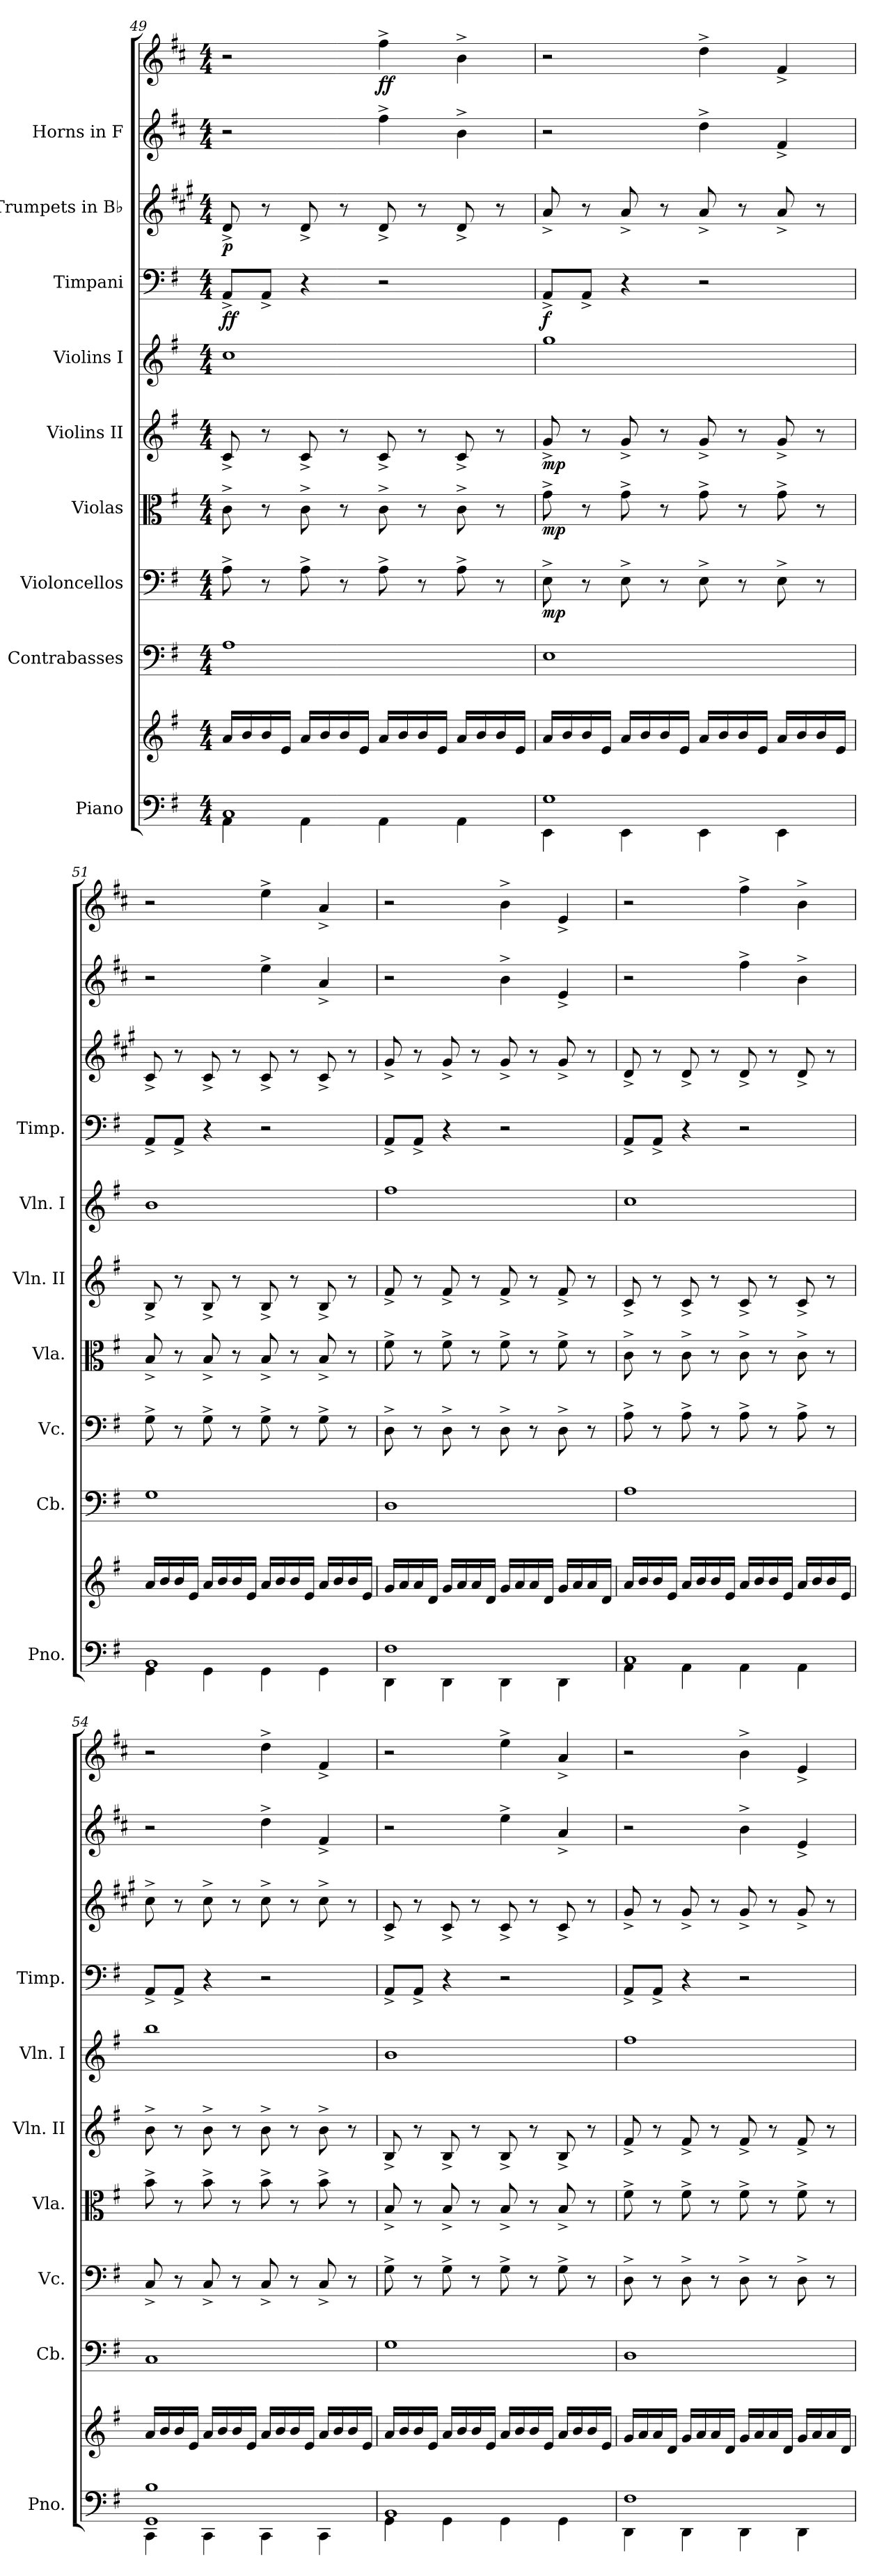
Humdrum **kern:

**kern	**kern	**kern	**kern	**dynam	**kern	**dynam	**kern	**dynam	**kern	**kern	**dynam	**kern	**dynam	**kern	**kern	**dynam
*part9	*part9	*part8	*part7	*part7	*part6	*part6	*part5	*part5	*part4	*part3	*part3	*part2	*part2	*part1	*part1	*part1
*staff11	*staff10	*staff9	*staff8	*staff8	*staff7	*staff7	*staff6	*staff6	*staff5	*staff4	*staff4	*staff3	*staff3	*staff2	*staff1	*staff1/2
*I"Piano	*	*I"Contrabasses	*I"Violoncellos	*	*I"Violas	*	*I"Violins II	*	*I"Violins I	*I"Timpani	*	*I"Trumpets in B♭	*	*I"Horns in F	*	*
*I'Pno.	*	*I'Cb.	*I'Vc.	*	*I'Vla.	*	*I'Vln. II	*	*I'Vln. I	*I'Timp.	*	*	*	*	*	*
*clefF4	*clefG2	*clefF4	*clefF4	*	*clefC3	*	*clefG2	*	*clefG2	*clefF4	*	*clefG2	*	*clefG2	*clefG2	*
*	*	*ITrd7c12	*	*	*	*	*	*	*	*	*	*ITrd1c2	*	*ITrd4c7	*ITrd4c7	*
*k[f#]	*k[f#]	*k[f#]	*k[f#]	*	*k[f#]	*	*k[f#]	*	*k[f#]	*k[f#]	*	*k[f#]	*	*k[f#]	*k[f#]	*
*M4/4	*M4/4	*M4/4	*M4/4	*	*M4/4	*	*M4/4	*	*M4/4	*M4/4	*	*M4/4	*	*M4/4	*M4/4	*
=49	=49	=49	=49	=49	=49	=49	=49	=49	=49	=49	=49	=49	=49	=49	=49	=49
*^	*	*	*	*	*	*	*	*	*	*	*	*	*	*	*	*
!	!	!	!	!	!	!	!	!	!	!	!	!LO:DY:b	!	!LO:DY:b	!	!	!
1C	4AA\	16a/LL	1AA	8A^\	.	8c^\	.	8c^/	.	1cc	8AA^/L	ff	8c^/	p	2r	2r	.
.	.	16b/	.	.	.	.	.	.	.	.	.	.	.	.	.	.	.
.	.	16b/	.	8r	.	8r	.	8r	.	.	8AA^/J	.	8r	.	.	.	.
.	.	16e/JJ	.	.	.	.	.	.	.	.	.	.	.	.	.	.	.
.	4AA\	16a/LL	.	8A^\	.	8c^\	.	8c^/	.	.	4r	.	8c^/	.	.	.	.
.	.	16b/	.	.	.	.	.	.	.	.	.	.	.	.	.	.	.
.	.	16b/	.	8r	.	8r	.	8r	.	.	.	.	8r	.	.	.	.
.	.	16e/JJ	.	.	.	.	.	.	.	.	.	.	.	.	.	.	.
!	!	!	!	!	!	!	!	!	!	!	!	!	!	!	!	!	!LO:DY:b
.	4AA\	16a/LL	.	8A^\	.	8c^\	.	8c^/	.	.	2r	.	8c^/	.	4b^\	4b^\	ff
.	.	16b/	.	.	.	.	.	.	.	.	.	.	.	.	.	.	.
.	.	16b/	.	8r	.	8r	.	8r	.	.	.	.	8r	.	.	.	.
.	.	16e/JJ	.	.	.	.	.	.	.	.	.	.	.	.	.	.	.
.	4AA\	16a/LL	.	8A^\	.	8c^\	.	8c^/	.	.	.	.	8c^/	.	4e^\	4e^\	.
.	.	16b/	.	.	.	.	.	.	.	.	.	.	.	.	.	.	.
.	.	16b/	.	8r	.	8r	.	8r	.	.	.	.	8r	.	.	.	.
.	.	16e/JJ	.	.	.	.	.	.	.	.	.	.	.	.	.	.	.
=50	=50	=50	=50	=50	=50	=50	=50	=50	=50	=50	=50	=50	=50	=50	=50	=50	=50
!	!	!	!	!	!LO:DY:b	!	!LO:DY:b	!	!LO:DY:b	!	!	!LO:DY:b	!	!	!	!	!
1G	4EE\	16a/LL	1EE	8E^\	mp	8g^\	mp	8g^/	mp	1gg	8AA^/L	f	8g^/	.	2r	2r	.
.	.	16b/	.	.	.	.	.	.	.	.	.	.	.	.	.	.	.
.	.	16b/	.	8r	.	8r	.	8r	.	.	8AA^/J	.	8r	.	.	.	.
.	.	16e/JJ	.	.	.	.	.	.	.	.	.	.	.	.	.	.	.
.	4EE\	16a/LL	.	8E^\	.	8g^\	.	8g^/	.	.	4r	.	8g^/	.	.	.	.
.	.	16b/	.	.	.	.	.	.	.	.	.	.	.	.	.	.	.
.	.	16b/	.	8r	.	8r	.	8r	.	.	.	.	8r	.	.	.	.
.	.	16e/JJ	.	.	.	.	.	.	.	.	.	.	.	.	.	.	.
.	4EE\	16a/LL	.	8E^\	.	8g^\	.	8g^/	.	.	2r	.	8g^/	.	4g^\	4g^\	.
.	.	16b/	.	.	.	.	.	.	.	.	.	.	.	.	.	.	.
.	.	16b/	.	8r	.	8r	.	8r	.	.	.	.	8r	.	.	.	.
.	.	16e/JJ	.	.	.	.	.	.	.	.	.	.	.	.	.	.	.
.	4EE\	16a/LL	.	8E^\	.	8g^\	.	8g^/	.	.	.	.	8g^/	.	4B^/	4B^/	.
.	.	16b/	.	.	.	.	.	.	.	.	.	.	.	.	.	.	.
.	.	16b/	.	8r	.	8r	.	8r	.	.	.	.	8r	.	.	.	.
.	.	16e/JJ	.	.	.	.	.	.	.	.	.	.	.	.	.	.	.
!!LO:PB:g=z
=51	=51	=51	=51	=51	=51	=51	=51	=51	=51	=51	=51	=51	=51	=51	=51	=51	=51
1BB	4GG\	16a/LL	1GG	8G^\	.	8B^/	.	8B^/	.	1b	8AA^/L	.	8B^/	.	2r	2r	.
.	.	16b/	.	.	.	.	.	.	.	.	.	.	.	.	.	.	.
.	.	16b/	.	8r	.	8r	.	8r	.	.	8AA^/J	.	8r	.	.	.	.
.	.	16e/JJ	.	.	.	.	.	.	.	.	.	.	.	.	.	.	.
.	4GG\	16a/LL	.	8G^\	.	8B^/	.	8B^/	.	.	4r	.	8B^/	.	.	.	.
.	.	16b/	.	.	.	.	.	.	.	.	.	.	.	.	.	.	.
.	.	16b/	.	8r	.	8r	.	8r	.	.	.	.	8r	.	.	.	.
.	.	16e/JJ	.	.	.	.	.	.	.	.	.	.	.	.	.	.	.
.	4GG\	16a/LL	.	8G^\	.	8B^/	.	8B^/	.	.	2r	.	8B^/	.	4a^\	4a^\	.
.	.	16b/	.	.	.	.	.	.	.	.	.	.	.	.	.	.	.
.	.	16b/	.	8r	.	8r	.	8r	.	.	.	.	8r	.	.	.	.
.	.	16e/JJ	.	.	.	.	.	.	.	.	.	.	.	.	.	.	.
.	4GG\	16a/LL	.	8G^\	.	8B^/	.	8B^/	.	.	.	.	8B^/	.	4d^/	4d^/	.
.	.	16b/	.	.	.	.	.	.	.	.	.	.	.	.	.	.	.
.	.	16b/	.	8r	.	8r	.	8r	.	.	.	.	8r	.	.	.	.
.	.	16e/JJ	.	.	.	.	.	.	.	.	.	.	.	.	.	.	.
=52	=52	=52	=52	=52	=52	=52	=52	=52	=52	=52	=52	=52	=52	=52	=52	=52	=52
1F#	4DD\	16g/LL	1DD	8D^\	.	8f#^\	.	8f#^/	.	1ff#	8AA^/L	.	8f#^/	.	2r	2r	.
.	.	16a/	.	.	.	.	.	.	.	.	.	.	.	.	.	.	.
.	.	16a/	.	8r	.	8r	.	8r	.	.	8AA^/J	.	8r	.	.	.	.
.	.	16d/JJ	.	.	.	.	.	.	.	.	.	.	.	.	.	.	.
.	4DD\	16g/LL	.	8D^\	.	8f#^\	.	8f#^/	.	.	4r	.	8f#^/	.	.	.	.
.	.	16a/	.	.	.	.	.	.	.	.	.	.	.	.	.	.	.
.	.	16a/	.	8r	.	8r	.	8r	.	.	.	.	8r	.	.	.	.
.	.	16d/JJ	.	.	.	.	.	.	.	.	.	.	.	.	.	.	.
.	4DD\	16g/LL	.	8D^\	.	8f#^\	.	8f#^/	.	.	2r	.	8f#^/	.	4e^\	4e^\	.
.	.	16a/	.	.	.	.	.	.	.	.	.	.	.	.	.	.	.
.	.	16a/	.	8r	.	8r	.	8r	.	.	.	.	8r	.	.	.	.
.	.	16d/JJ	.	.	.	.	.	.	.	.	.	.	.	.	.	.	.
.	4DD\	16g/LL	.	8D^\	.	8f#^\	.	8f#^/	.	.	.	.	8f#^/	.	4A^/	4A^/	.
.	.	16a/	.	.	.	.	.	.	.	.	.	.	.	.	.	.	.
.	.	16a/	.	8r	.	8r	.	8r	.	.	.	.	8r	.	.	.	.
.	.	16d/JJ	.	.	.	.	.	.	.	.	.	.	.	.	.	.	.
=53	=53	=53	=53	=53	=53	=53	=53	=53	=53	=53	=53	=53	=53	=53	=53	=53	=53
1C	4AA\	16a/LL	1AA	8A^\	.	8c^\	.	8c^/	.	1cc	8AA^/L	.	8c^/	.	2r	2r	.
.	.	16b/	.	.	.	.	.	.	.	.	.	.	.	.	.	.	.
.	.	16b/	.	8r	.	8r	.	8r	.	.	8AA^/J	.	8r	.	.	.	.
.	.	16e/JJ	.	.	.	.	.	.	.	.	.	.	.	.	.	.	.
.	4AA\	16a/LL	.	8A^\	.	8c^\	.	8c^/	.	.	4r	.	8c^/	.	.	.	.
.	.	16b/	.	.	.	.	.	.	.	.	.	.	.	.	.	.	.
.	.	16b/	.	8r	.	8r	.	8r	.	.	.	.	8r	.	.	.	.
.	.	16e/JJ	.	.	.	.	.	.	.	.	.	.	.	.	.	.	.
.	4AA\	16a/LL	.	8A^\	.	8c^\	.	8c^/	.	.	2r	.	8c^/	.	4b^\	4b^\	.
.	.	16b/	.	.	.	.	.	.	.	.	.	.	.	.	.	.	.
.	.	16b/	.	8r	.	8r	.	8r	.	.	.	.	8r	.	.	.	.
.	.	16e/JJ	.	.	.	.	.	.	.	.	.	.	.	.	.	.	.
.	4AA\	16a/LL	.	8A^\	.	8c^\	.	8c^/	.	.	.	.	8c^/	.	4e^\	4e^\	.
.	.	16b/	.	.	.	.	.	.	.	.	.	.	.	.	.	.	.
.	.	16b/	.	8r	.	8r	.	8r	.	.	.	.	8r	.	.	.	.
.	.	16e/JJ	.	.	.	.	.	.	.	.	.	.	.	.	.	.	.
=54	=54	=54	=54	=54	=54	=54	=54	=54	=54	=54	=54	=54	=54	=54	=54	=54	=54
1GG 1B	4CC\	16a/LL	1CC	8C^/	.	8b^\	.	8b^\	.	1bb	8AA^/L	.	8b^\	.	2r	2r	.
.	.	16b/	.	.	.	.	.	.	.	.	.	.	.	.	.	.	.
.	.	16b/	.	8r	.	8r	.	8r	.	.	8AA^/J	.	8r	.	.	.	.
.	.	16e/JJ	.	.	.	.	.	.	.	.	.	.	.	.	.	.	.
.	4CC\	16a/LL	.	8C^/	.	8b^\	.	8b^\	.	.	4r	.	8b^\	.	.	.	.
.	.	16b/	.	.	.	.	.	.	.	.	.	.	.	.	.	.	.
.	.	16b/	.	8r	.	8r	.	8r	.	.	.	.	8r	.	.	.	.
.	.	16e/JJ	.	.	.	.	.	.	.	.	.	.	.	.	.	.	.
.	4CC\	16a/LL	.	8C^/	.	8b^\	.	8b^\	.	.	2r	.	8b^\	.	4g^\	4g^\	.
.	.	16b/	.	.	.	.	.	.	.	.	.	.	.	.	.	.	.
.	.	16b/	.	8r	.	8r	.	8r	.	.	.	.	8r	.	.	.	.
.	.	16e/JJ	.	.	.	.	.	.	.	.	.	.	.	.	.	.	.
.	4CC\	16a/LL	.	8C^/	.	8b^\	.	8b^\	.	.	.	.	8b^\	.	4B^/	4B^/	.
.	.	16b/	.	.	.	.	.	.	.	.	.	.	.	.	.	.	.
.	.	16b/	.	8r	.	8r	.	8r	.	.	.	.	8r	.	.	.	.
.	.	16e/JJ	.	.	.	.	.	.	.	.	.	.	.	.	.	.	.
=55	=55	=55	=55	=55	=55	=55	=55	=55	=55	=55	=55	=55	=55	=55	=55	=55	=55
1BB	4GG\	16a/LL	1GG	8G^\	.	8B^/	.	8B^/	.	1b	8AA^/L	.	8B^/	.	2r	2r	.
.	.	16b/	.	.	.	.	.	.	.	.	.	.	.	.	.	.	.
.	.	16b/	.	8r	.	8r	.	8r	.	.	8AA^/J	.	8r	.	.	.	.
.	.	16e/JJ	.	.	.	.	.	.	.	.	.	.	.	.	.	.	.
.	4GG\	16a/LL	.	8G^\	.	8B^/	.	8B^/	.	.	4r	.	8B^/	.	.	.	.
.	.	16b/	.	.	.	.	.	.	.	.	.	.	.	.	.	.	.
.	.	16b/	.	8r	.	8r	.	8r	.	.	.	.	8r	.	.	.	.
.	.	16e/JJ	.	.	.	.	.	.	.	.	.	.	.	.	.	.	.
.	4GG\	16a/LL	.	8G^\	.	8B^/	.	8B^/	.	.	2r	.	8B^/	.	4a^\	4a^\	.
.	.	16b/	.	.	.	.	.	.	.	.	.	.	.	.	.	.	.
.	.	16b/	.	8r	.	8r	.	8r	.	.	.	.	8r	.	.	.	.
.	.	16e/JJ	.	.	.	.	.	.	.	.	.	.	.	.	.	.	.
.	4GG\	16a/LL	.	8G^\	.	8B^/	.	8B^/	.	.	.	.	8B^/	.	4d^/	4d^/	.
.	.	16b/	.	.	.	.	.	.	.	.	.	.	.	.	.	.	.
.	.	16b/	.	8r	.	8r	.	8r	.	.	.	.	8r	.	.	.	.
.	.	16e/JJ	.	.	.	.	.	.	.	.	.	.	.	.	.	.	.
!!LO:LB:g=z
=56	=56	=56	=56	=56	=56	=56	=56	=56	=56	=56	=56	=56	=56	=56	=56	=56	=56
1F#	4DD\	16g/LL	1DD	8D^\	.	8f#^\	.	8f#^/	.	1ff#	8AA^/L	.	8f#^/	.	2r	2r	.
.	.	16a/	.	.	.	.	.	.	.	.	.	.	.	.	.	.	.
.	.	16a/	.	8r	.	8r	.	8r	.	.	8AA^/J	.	8r	.	.	.	.
.	.	16d/JJ	.	.	.	.	.	.	.	.	.	.	.	.	.	.	.
.	4DD\	16g/LL	.	8D^\	.	8f#^\	.	8f#^/	.	.	4r	.	8f#^/	.	.	.	.
.	.	16a/	.	.	.	.	.	.	.	.	.	.	.	.	.	.	.
.	.	16a/	.	8r	.	8r	.	8r	.	.	.	.	8r	.	.	.	.
.	.	16d/JJ	.	.	.	.	.	.	.	.	.	.	.	.	.	.	.
.	4DD\	16g/LL	.	8D^\	.	8f#^\	.	8f#^/	.	.	2r	.	8f#^/	.	4e^\	4e^\	.
.	.	16a/	.	.	.	.	.	.	.	.	.	.	.	.	.	.	.
.	.	16a/	.	8r	.	8r	.	8r	.	.	.	.	8r	.	.	.	.
.	.	16d/JJ	.	.	.	.	.	.	.	.	.	.	.	.	.	.	.
.	4DD\	16g/LL	.	8D^\	.	8f#^\	.	8f#^/	.	.	.	.	8f#^/	.	4A^/	4A^/	.
.	.	16a/	.	.	.	.	.	.	.	.	.	.	.	.	.	.	.
.	.	16a/	.	8r	.	8r	.	8r	.	.	.	.	8r	.	.	.	.
.	.	16d/JJ	.	.	.	.	.	.	.	.	.	.	.	.	.	.	.
*v	*v	*	*	*	*	*	*	*	*	*	*	*	*	*	*	*	*
=	=	=	=	=	=	=	=	=	=	=	=	=	=	=	=	=
*-	*-	*-	*-	*-	*-	*-	*-	*-	*-	*-	*-	*-	*-	*-	*-	*-
